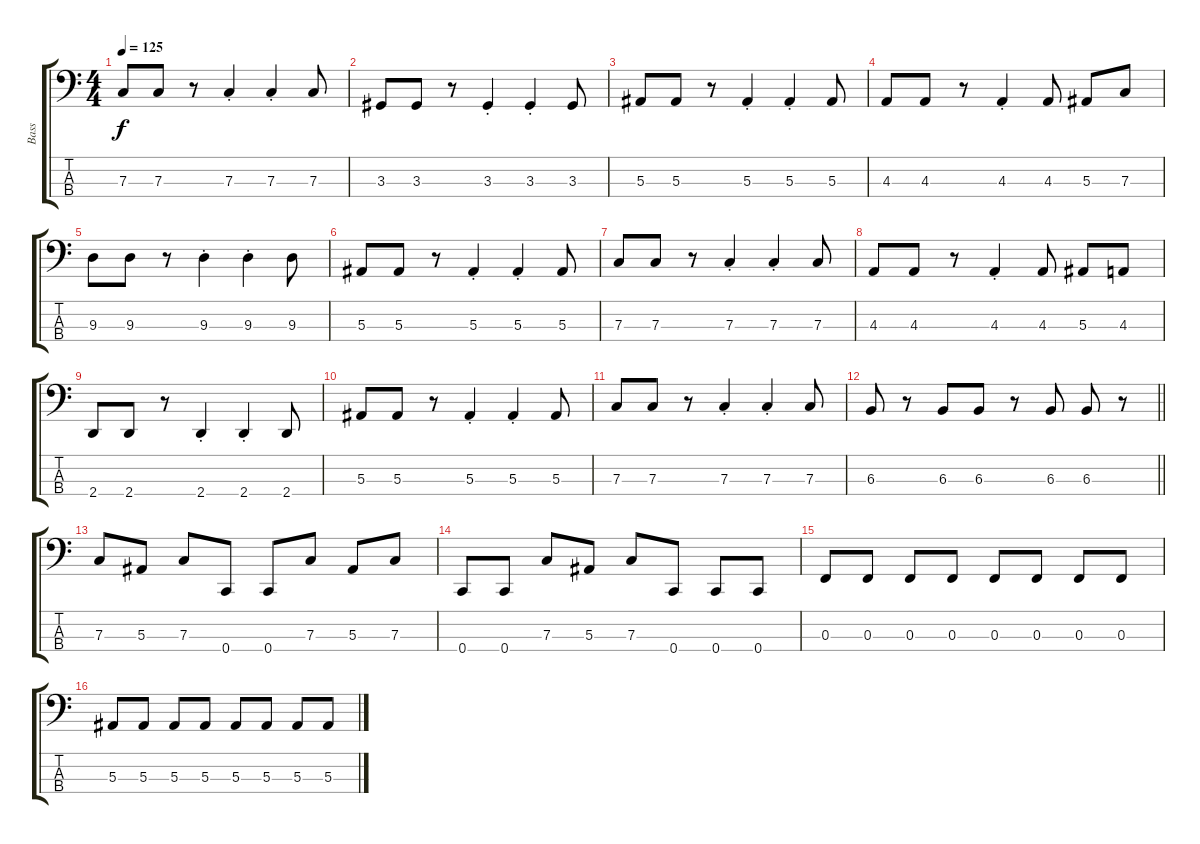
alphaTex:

\track ("Bass" "Bass") {instrument electricbasspick}
\staff {score tabs}
\tuning (Eb2 Bb1 F1 C1) {hide}
\ts (4 4)
\tempo 125
\clef f4
\ks c
7.3.8{dy f} 7.3.8 r.8 7.3{st}.4 7.3{st}.4 7.3.8 |
3.3.8 3.3.8 r.8 3.3{st}.4 3.3{st}.4 3.3.8 |
5.3.8 5.3.8 r.8 5.3{st}.4 5.3{st}.4 5.3.8 |
4.3.8 4.3.8 r.8 4.3{st}.4 4.3.8 5.3.8 7.3.8 |
9.3.8 9.3.8 r.8 9.3{st}.4 9.3{st}.4 9.3.8 |
5.3.8 5.3.8 r.8 5.3{st}.4 5.3{st}.4 5.3.8 |
7.3.8 7.3.8 r.8 7.3{st}.4 7.3{st}.4 7.3.8 |
4.3.8 4.3.8 r.8 4.3{st}.4 4.3.8 5.3.8 4.3.8 |
2.4.8 2.4.8 r.8 2.4{st}.4 2.4{st}.4 2.4.8 |
5.3.8 5.3.8 r.8 5.3{st}.4 5.3{st}.4 5.3.8 |
7.3.8 7.3.8 r.8 7.3{st}.4 7.3{st}.4 7.3.8 |
\barLineRight lightlight
6.3.8 r.8 6.3.8 6.3.8 r.8 6.3.8 6.3.8 r.8 |
7.3.8 5.3.8 7.3.8 0.4.8 0.4.8 7.3.8 5.3.8 7.3.8 |
0.4.8 0.4.8 7.3.8 5.3.8 7.3.8 0.4.8 0.4.8 0.4.8 |
0.3.8 0.3.8 0.3.8 0.3.8 0.3.8 0.3.8 0.3.8 0.3.8 |
5.3.8 5.3.8 5.3.8 5.3.8 5.3.8 5.3.8 5.3.8 5.3.8
